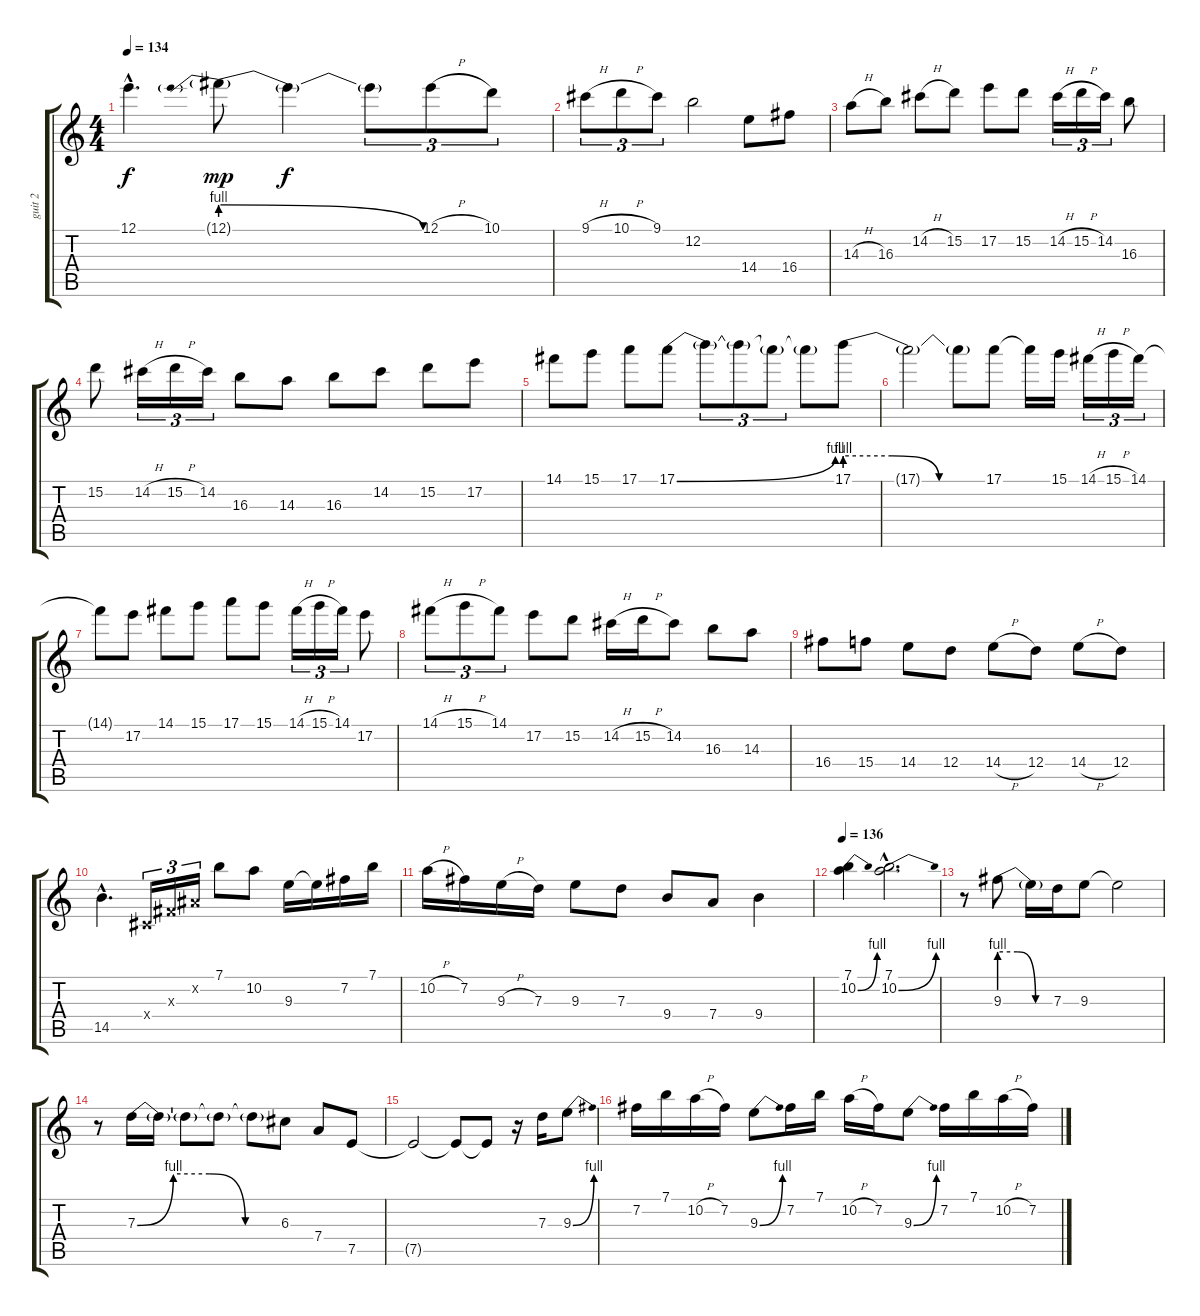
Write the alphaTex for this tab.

\track ("guit 2" "guit 2") {instrument distortionguitar}
\staff {score tabs}
\tuning (E4 B3 G3 D3 A2 E2) {hide}
\ts (4 4)
\tempo 134
\clef g2
\ks c
12.1{hac t}.4{d dy f} 12.1{be (prebendrelease 0 4 60 0) g}.8{dy mp} 12.1{t}.4{dy f} 12.1{t}.8{tu (3 2)} 12.1{h}.8{tu (3 2)} 10.1.8{tu (3 2)} |
9.1{h}.8{tu (3 2)} 10.1{h}.8{tu (3 2)} 9.1.8{tu (3 2)} 12.2.2 14.4.8 16.4.8 |
14.3{h}.8 16.3.8 14.2{h}.8 15.2.8 17.2.8 15.2.8 14.2{h}.16{tu (3 2)} 15.2{h}.16{tu (3 2)} 14.2.16{tu (3 2)} 16.3.8 |
15.2.8 14.2{h}.16{tu (3 2)} 15.2{h}.16{tu (3 2)} 14.2.16{tu (3 2)} 16.3.8 14.3.8 16.3.8 14.2.8 15.2.8 17.2.8 |
14.1.8 15.1.8 17.1.8 17.1{be (bend 0 0 60 4)}.8 17.1{t}.8{tu (3 2)} 17.1{t}.8{tu (3 2)} 17.1{t}.8{tu (3 2)} 17.1{t}.8 17.1{be (custom 0 4 20 4 40 0 60 0)}.8 |
17.1{t}.2 17.1{t}.8 17.1.8 17.1{t}.16 15.1.16 14.1{h}.16{tu (3 2)} 15.1{h}.16{tu (3 2)} 14.1.16{tu (3 2)} |
14.1{t}.8 17.2.8 14.1.8 15.1.8 17.1.8 15.1.8 14.1{h}.16{tu (3 2)} 15.1{h}.16{tu (3 2)} 14.1.16{tu (3 2)} 17.2.8 |
14.1{h}.8{tu (3 2)} 15.1{h}.8{tu (3 2)} 14.1.8{tu (3 2)} 17.2.8 15.2.8 14.2{h}.16 15.2{h}.16 14.2.8 16.3.8 14.3.8 |
16.4.8 15.4.8 14.4.8 12.4.8 14.4{h}.8 12.4.8 14.4{h}.8 12.4.8 |
14.5{hac}.4{d} -1.4{x}.16{tu (3 2)} -1.3{x}.16{tu (3 2)} -1.2{x}.16{tu (3 2)} 7.1.8 10.2.8 9.3.16 9.3{t}.16 7.2.16 7.1.16 |
10.2{h}.16 7.2.16 9.3{h}.16 7.3.16 9.3.8 7.3.8 9.4.8 7.4.8 9.4.4 |
\tempo 136
(7.1 10.2{be (bend 0 0 60 4)}).4 (7.1{hac} 10.2{be (bend 0 0 60 4) hac}).2{d} |
r.8 9.3{be (custom 0 4 20 4 40 0 60 0)}.8 9.3{t}.16 7.3.16 9.3.8 9.3{t}.2 |
r.8 7.3{be (custom 0 0 15 4 30 4 45 0 60 0)}.16 7.3{t}.16 7.3{t}.8 7.3{t}.8 7.3{t}.8 6.3.8 7.4.8 7.5.8 |
7.5{t}.2 7.5{t}.8 7.5{t}.8 r.16 7.3.16 9.3{be (bend 0 0 60 4)}.8 |
7.2.16 7.1.16 10.2{h}.16 7.2.16 9.3{be (bend 0 0 60 4)}.8 7.2.16 7.1.16 10.2{h}.16 7.2.16 9.3{be (bend 0 0 60 4)}.8 7.2.16 7.1.16 10.2{h}.16 7.2.16
